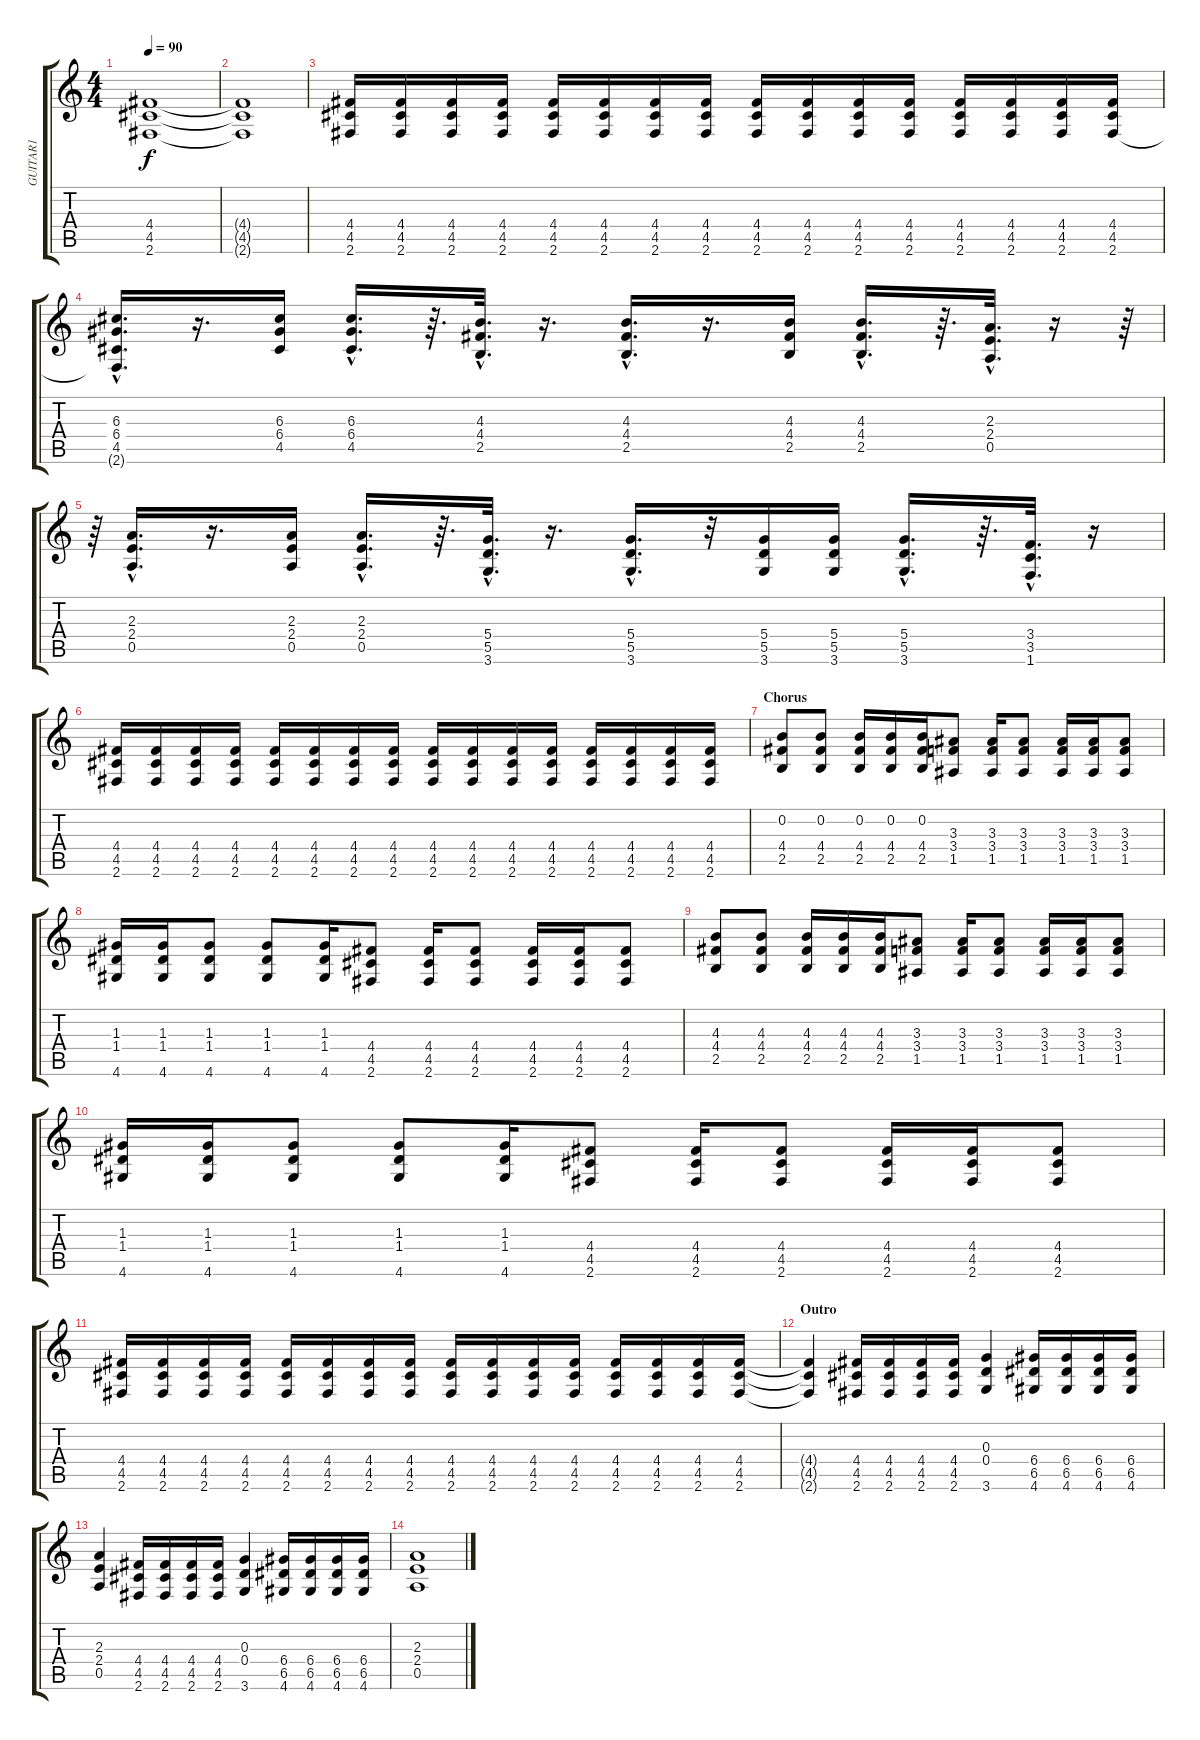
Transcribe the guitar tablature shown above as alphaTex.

\track ("GUITAR1" "GUITAR1") {instrument distortionguitar}
\staff {score tabs}
\tuning (E4 B3 G3 D3 A2 E2) {hide}
\ts (4 4)
\tempo 90
\clef g2
\ks c
(4.4{t} 4.5{t} 2.6{t}).1{dy f} |
(4.4{t} 4.5{t} 2.6{t}).1 |
(4.4 4.5 2.6).16{volume 12} (4.4 4.5 2.6).16 (4.4 4.5 2.6).16 (4.4 4.5 2.6).16 (4.4 4.5 2.6).16 (4.4 4.5 2.6).16 (4.4 4.5 2.6).16 (4.4 4.5 2.6).16 (4.4 4.5 2.6).16 (4.4 4.5 2.6).16 (4.4 4.5 2.6).16 (4.4 4.5 2.6).16 (4.4 4.5 2.6).16 (4.4 4.5 2.6).16 (4.4 4.5 2.6).16 (4.4 4.5 2.6).16 |
(6.3{hac} 6.4{hac} 4.5{hac} 2.6{hac t}).16{d} r.16{d} (6.3 6.4 4.5).16 (6.3{hac} 6.4{hac} 4.5{hac}).16{d} r.64{d} (4.3{hac} 4.4{hac} 2.5{hac}).32{d} r.16{d} (4.3{hac} 4.4{hac} 2.5{hac}).16{d} r.16{d} (4.3 4.4 2.5).16 (4.3{hac} 4.4{hac} 2.5{hac}).16{d} r.64{d} (2.3{hac} 2.4{hac} 0.5{hac}).32{d} r.16 r.64 |
r.64 (2.3{hac} 2.4{hac} 0.5{hac}).16{d} r.16{d} (2.3 2.4 0.5).16 (2.3{hac} 2.4{hac} 0.5{hac}).16{d} r.64{d} (5.4{hac} 5.5{hac} 3.6{hac}).32{d} r.16{d} (5.4{hac} 5.5{hac} 3.6{hac}).16{d} r.32 (5.4 5.5 3.6).16 (5.4 5.5 3.6).16 (5.4{hac} 5.5{hac} 3.6{hac}).16{d} r.64{d} (3.4{hac} 3.5{hac} 1.6{hac}).32{d} r.16 |
(4.4 4.5 2.6).16{volume 12} (4.4 4.5 2.6).16 (4.4 4.5 2.6).16 (4.4 4.5 2.6).16 (4.4 4.5 2.6).16 (4.4 4.5 2.6).16 (4.4 4.5 2.6).16 (4.4 4.5 2.6).16 (4.4 4.5 2.6).16 (4.4 4.5 2.6).16 (4.4 4.5 2.6).16 (4.4 4.5 2.6).16 (4.4 4.5 2.6).16 (4.4 4.5 2.6).16 (4.4 4.5 2.6).16 (4.4 4.5 2.6).16 |
\section ("" "Chorus")
(0.2 4.4 2.5).8 (0.2 4.4 2.5).8 (0.2 4.4 2.5).16 (0.2 4.4 2.5).16 (0.2 4.4 2.5).16 (3.3 3.4 1.5).8 (3.3 3.4 1.5).16 (3.3 3.4 1.5).8 (3.3 3.4 1.5).16 (3.3 3.4 1.5).16 (3.3 3.4 1.5).8 |
(1.3 1.4 4.6).16 (1.3 1.4 4.6).16 (1.3 1.4 4.6).8 (1.3 1.4 4.6).8 (1.3 1.4 4.6).16 (4.4 4.5 2.6).8 (4.4 4.5 2.6).16 (4.4 4.5 2.6).8 (4.4 4.5 2.6).16 (4.4 4.5 2.6).16 (4.4 4.5 2.6).8 |
(4.3 4.4 2.5).8 (4.3 4.4 2.5).8 (4.3 4.4 2.5).16 (4.3 4.4 2.5).16 (4.3 4.4 2.5).16 (3.3 3.4 1.5).8 (3.3 3.4 1.5).16 (3.3 3.4 1.5).8 (3.3 3.4 1.5).16 (3.3 3.4 1.5).16 (3.3 3.4 1.5).8 |
(1.3 1.4 4.6).16 (1.3 1.4 4.6).16 (1.3 1.4 4.6).8 (1.3 1.4 4.6).8 (1.3 1.4 4.6).16 (4.4 4.5 2.6).8 (4.4 4.5 2.6).16 (4.4 4.5 2.6).8 (4.4 4.5 2.6).16 (4.4 4.5 2.6).16 (4.4 4.5 2.6).8 |
(4.4 4.5 2.6).16 (4.4 4.5 2.6).16 (4.4 4.5 2.6).16 (4.4 4.5 2.6).16 (4.4 4.5 2.6).16 (4.4 4.5 2.6).16 (4.4 4.5 2.6).16 (4.4 4.5 2.6).16 (4.4 4.5 2.6).16 (4.4 4.5 2.6).16 (4.4 4.5 2.6).16 (4.4 4.5 2.6).16 (4.4 4.5 2.6).16 (4.4 4.5 2.6).16 (4.4 4.5 2.6).16 (4.4 4.5 2.6).16 |
\section ("" "Outro")
(4.4{t} 4.5{t} 2.6{t}).4 (4.4 4.5 2.6).16 (4.4 4.5 2.6).16 (4.4 4.5 2.6).16 (4.4 4.5 2.6).16 (0.3 0.4 3.6).4 (6.4 6.5 4.6).16 (6.4 6.5 4.6).16 (6.4 6.5 4.6).16 (6.4 6.5 4.6).16 |
(2.3 2.4 0.5).4 (4.4 4.5 2.6).16 (4.4 4.5 2.6).16 (4.4 4.5 2.6).16 (4.4 4.5 2.6).16 (0.3 0.4 3.6).4 (6.4 6.5 4.6).16 (6.4 6.5 4.6).16 (6.4 6.5 4.6).16 (6.4 6.5 4.6).16 |
(2.3 2.4 0.5).1
